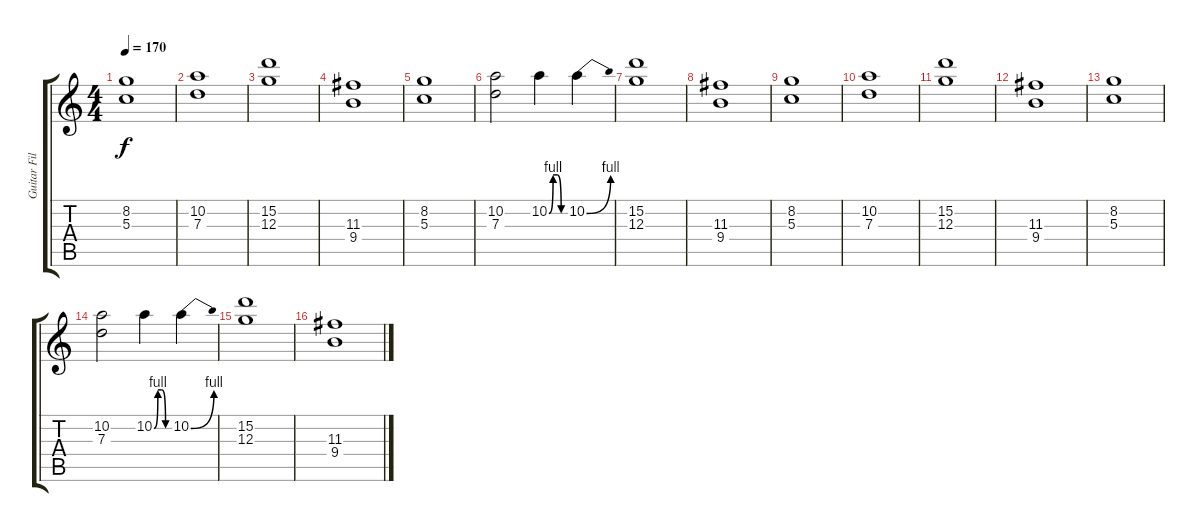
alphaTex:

\track ("Guitar Fills" "Guitar Fil") {instrument distortionguitar}
\staff {score tabs}
\tuning (E4 B3 G3 D3 A2 E2) {hide}
\ts (4 4)
\tempo 170
\clef g2
\ks c
(8.2 5.3).1{dy f} |
(10.2 7.3).1 |
(15.2 12.3).1 |
(11.3 9.4).1 |
(8.2 5.3).1 |
(10.2 7.3).2 10.2{be (custom 0 0 15 4 30 4 45 0 60 0)}.4 10.2{be (bend 0 0 60 4)}.4 |
(15.2 12.3).1 |
(11.3 9.4).1 |
(8.2 5.3).1 |
(10.2 7.3).1 |
(15.2 12.3).1 |
(11.3 9.4).1 |
(8.2 5.3).1 |
(10.2 7.3).2 10.2{be (custom 0 0 15 4 30 4 45 0 60 0)}.4 10.2{be (bend 0 0 60 4)}.4 |
(15.2 12.3).1 |
(11.3 9.4).1
